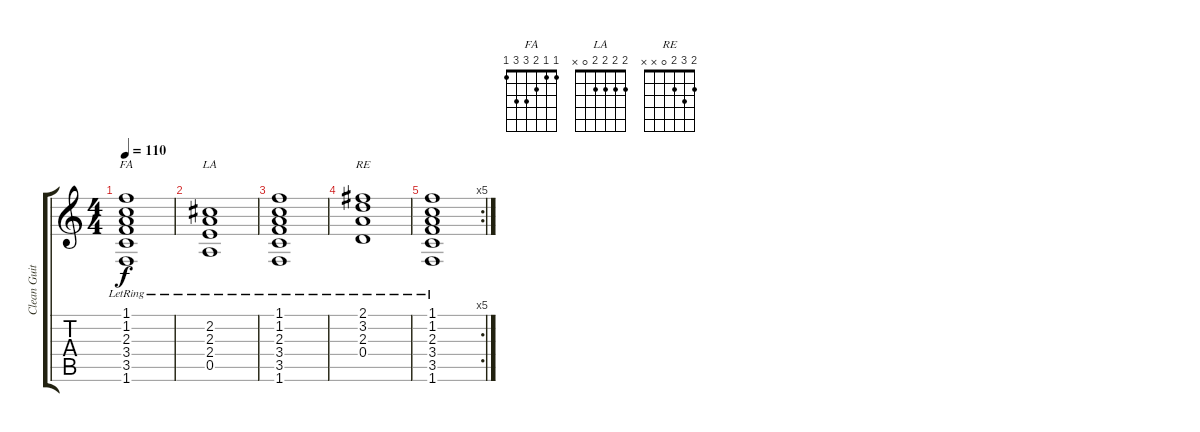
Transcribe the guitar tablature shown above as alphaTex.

\track ("Clean Guitar" "Clean Guit") {instrument electricguitarjazz}
\staff {score tabs}
\tuning (E4 B3 G3 D3 A2 E2) {hide}
\chord ("FA" 1 1 2 3 3 1)
\chord ("LA" 2 2 2 2 0 x)
\chord ("RE" 2 3 2 0 x x)
\ts (4 4)
\tempo 110
\clef g2
\ks c
(1.1{lr} 1.2 2.3{lr} 3.4{lr} 3.5 1.6).1{ch "FA" dy f} |
(2.2 2.3{lr} 2.4{lr} 0.5).1{ch "LA"} |
(1.1{lr} 1.2 2.3{lr} 3.4{lr} 3.5 1.6).1 |
(2.1{lr} 3.2 2.3{lr} 0.4{lr}).1{ch "RE"} |
\rc 5
(1.1{lr} 1.2 2.3{lr} 3.4{lr} 3.5 1.6).1
